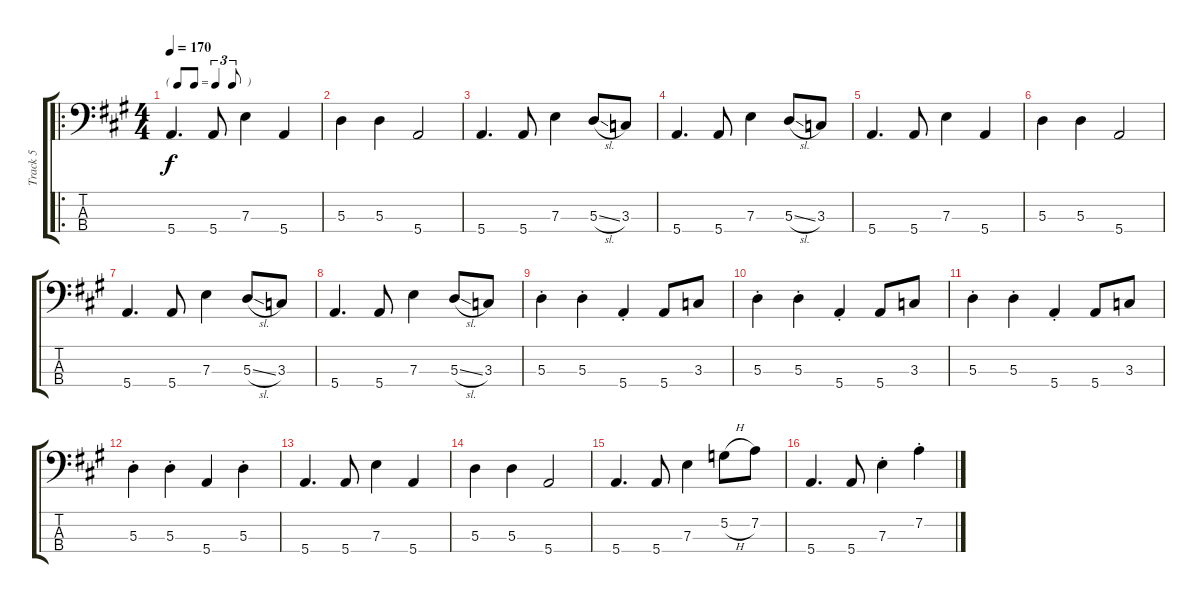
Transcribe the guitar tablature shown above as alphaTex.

\track ("Track 5" "Track 5") {instrument electricbassfinger}
\staff {score tabs}
\tuning (G2 D2 A1 E1) {hide}
\ro
\ts (4 4)
\tf triplet8th
\tempo 170
\clef f4
\ks a
5.4.4{d dy f} 5.4.8 7.3.4 5.4.4 |
5.3.4 5.3.4 5.4.2 |
5.4.4{d} 5.4.8 7.3.4 5.3{sl}.8 3.3.8 |
5.4.4{d} 5.4.8 7.3.4 5.3{sl}.8 3.3.8 |
5.4.4{d} 5.4.8 7.3.4 5.4.4 |
5.3.4 5.3.4 5.4.2 |
5.4.4{d} 5.4.8 7.3.4 5.3{sl}.8 3.3.8 |
5.4.4{d} 5.4.8 7.3.4 5.3{sl}.8 3.3.8 |
5.3{st}.4 5.3{st}.4 5.4{st}.4 5.4.8 3.3.8 |
5.3{st}.4 5.3{st}.4 5.4{st}.4 5.4.8 3.3.8 |
5.3{st}.4 5.3{st}.4 5.4{st}.4 5.4.8 3.3.8 |
5.3{st}.4 5.3{st}.4 5.4.4 5.3{st}.4 |
5.4.4{d} 5.4.8 7.3.4 5.4.4 |
5.3.4 5.3.4 5.4.2 |
5.4.4{d} 5.4.8 7.3.4 5.2{h}.8 7.2.8 |
5.4.4{d} 5.4.8 7.3{st}.4 7.2{st}.4
